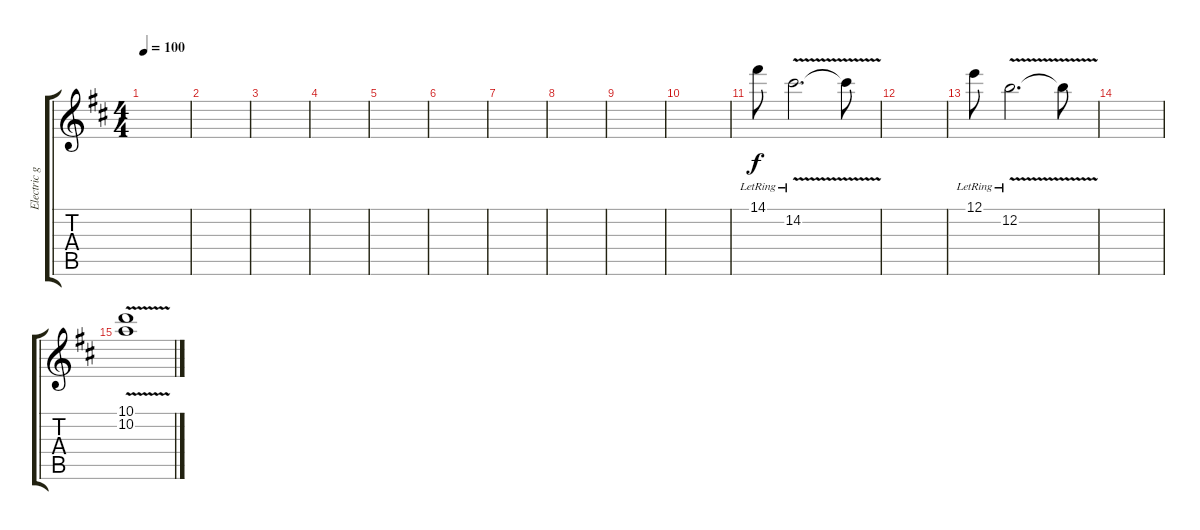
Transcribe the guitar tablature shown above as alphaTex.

\track ("Electric guitar 2" "Electric g") {instrument overdrivenguitar}
\staff {score tabs}
\tuning (E4 B3 G3 D3 A2 E2) {hide}
\ts (4 4)
\tempo 100
\clef g2
\ks d
|
|
|
|
|
|
|
|
|
|
14.1{lr}.8 14.2{v lr}.2{d} 14.2{t}.8 |
|
12.1{lr}.8 12.2{v lr}.2{d} 12.2{t}.8 |
|
(10.1 10.2{v}).1
